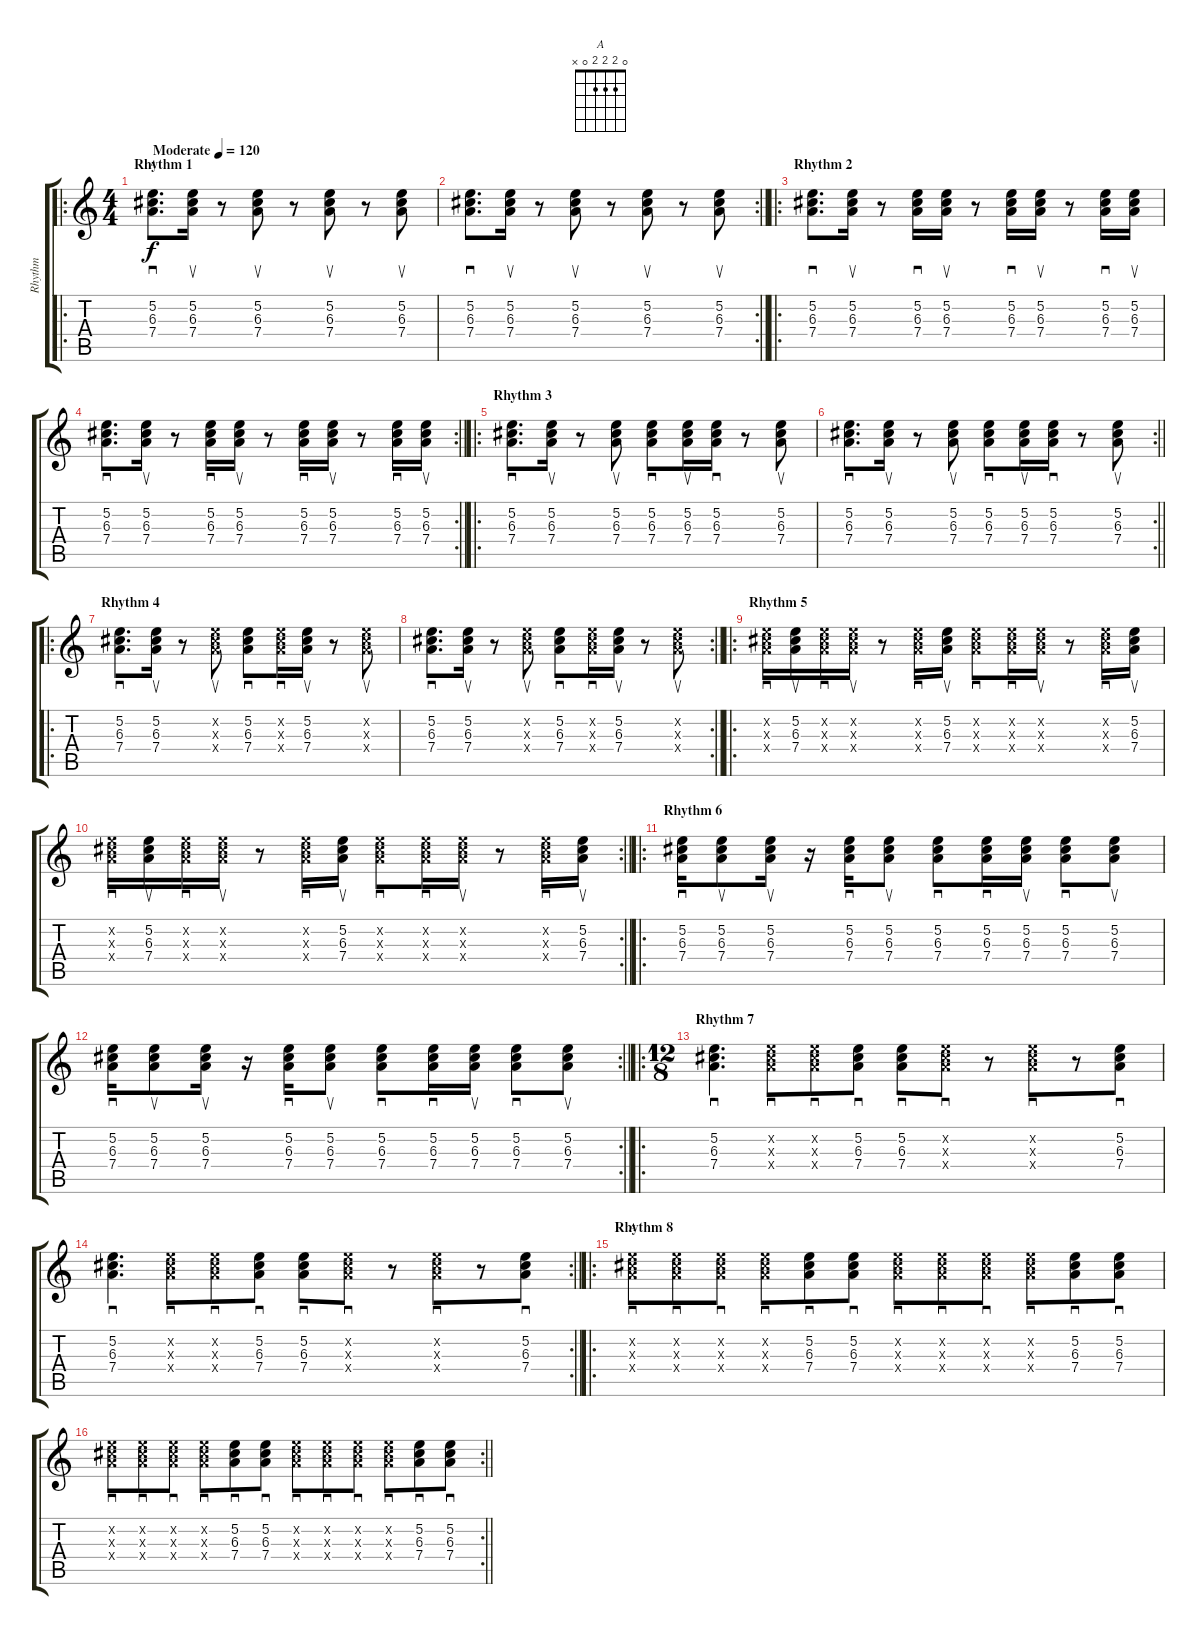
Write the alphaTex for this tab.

\track ("Rhythm" "Rhythm") {instrument acousticguitarsteel}
\staff {score tabs}
\tuning (E4 B3 G3 D3 A2 E2) {hide}
\chord ("A" 0 2 2 2 0 0)
\chord ("A" 0 2 2 2 0 x)
\ro
\ts (4 4)
\section ("" "Rhythm 1")
\tempo (120 "Moderate")
\clef g2
\ks c
(5.2 6.3 7.4).8{d sd ch "A" dy f instrument acousticguitarsteel} (5.2 6.3 7.4).16{su} r.8 (5.2 6.3 7.4).8{su} r.8 (5.2 6.3 7.4).8{su} r.8 (5.2 6.3 7.4).8{su} |
\rc 2
\barLineRight lightlight
(5.2 6.3 7.4).8{d sd} (5.2 6.3 7.4).16{su} r.8 (5.2 6.3 7.4).8{su} r.8 (5.2 6.3 7.4).8{su} r.8 (5.2 6.3 7.4).8{su} |
\ro
\section ("" "Rhythm 2")
(5.2 6.3 7.4).8{d sd} (5.2 6.3 7.4).16{su} r.8 (5.2 6.3 7.4).16{sd} (5.2 6.3 7.4).16{su} r.8 (5.2 6.3 7.4).16{sd} (5.2 6.3 7.4).16{su} r.8 (5.2 6.3 7.4).16{sd} (5.2 6.3 7.4).16{su} |
\rc 2
\barLineRight lightlight
(5.2 6.3 7.4).8{d sd} (5.2 6.3 7.4).16{su} r.8 (5.2 6.3 7.4).16{sd} (5.2 6.3 7.4).16{su} r.8 (5.2 6.3 7.4).16{sd} (5.2 6.3 7.4).16{su} r.8 (5.2 6.3 7.4).16{sd} (5.2 6.3 7.4).16{su} |
\ro
\section ("" "Rhythm 3")
(5.2 6.3 7.4).8{d sd} (5.2 6.3 7.4).16{su} r.8 (5.2 6.3 7.4).8{su} (5.2 6.3 7.4).8{sd} (5.2 6.3 7.4).16{su} (5.2 6.3 7.4).16{sd} r.8 (5.2 6.3 7.4).8{su} |
\rc 2
\barLineRight lightlight
(5.2 6.3 7.4).8{d sd} (5.2 6.3 7.4).16{su} r.8 (5.2 6.3 7.4).8{su} (5.2 6.3 7.4).8{sd} (5.2 6.3 7.4).16{su} (5.2 6.3 7.4).16{sd} r.8 (5.2 6.3 7.4).8{su} |
\ro
\section ("" "Rhythm 4")
(5.2 6.3 7.4).8{d sd} (5.2 6.3 7.4).16{su} r.8 (5.2{x} 6.3{x} 7.4{x}).8{su} (5.2 6.3 7.4).8{sd} (5.2{x} 6.3{x} 7.4{x}).16{sd} (5.2 6.3 7.4).16{su} r.8 (5.2{x} 6.3{x} 7.4{x}).8{su} |
\rc 2
\barLineRight lightlight
(5.2 6.3 7.4).8{d sd} (5.2 6.3 7.4).16{su} r.8 (5.2{x} 6.3{x} 7.4{x}).8{su} (5.2 6.3 7.4).8{sd} (5.2{x} 6.3{x} 7.4{x}).16{sd} (5.2 6.3 7.4).16{su} r.8 (5.2{x} 6.3{x} 7.4{x}).8{su} |
\ro
\section ("" "Rhythm 5")
(5.2{x} 6.3{x} 7.4{x}).16{sd} (5.2 6.3 7.4).16{su} (5.2{x} 6.3{x} 7.4{x}).16{sd} (5.2{x} 6.3{x} 7.4{x}).16{su} r.8 (5.2{x} 6.3{x} 7.4{x}).16{sd} (5.2 6.3 7.4).16{su} (5.2{x} 6.3{x} 7.4{x}).8{sd} (5.2{x} 6.3{x} 7.4{x}).16{sd} (5.2{x} 6.3{x} 7.4{x}).16{su} r.8 (5.2{x} 6.3{x} 7.4{x}).16{sd} (5.2 6.3 7.4).16{su} |
\rc 2
\barLineRight lightlight
(5.2{x} 6.3{x} 7.4{x}).16{sd} (5.2 6.3 7.4).16{su} (5.2{x} 6.3{x} 7.4{x}).16{sd} (5.2{x} 6.3{x} 7.4{x}).16{su} r.8 (5.2{x} 6.3{x} 7.4{x}).16{sd} (5.2 6.3 7.4).16{su} (5.2{x} 6.3{x} 7.4{x}).8{sd} (5.2{x} 6.3{x} 7.4{x}).16{sd} (5.2{x} 6.3{x} 7.4{x}).16{su} r.8 (5.2{x} 6.3{x} 7.4{x}).16{sd} (5.2 6.3 7.4).16{su} |
\ro
\section ("" "Rhythm 6")
(5.2 6.3 7.4).16{sd} (5.2 6.3 7.4).8{su} (5.2 6.3 7.4).16{su} r.16 (5.2 6.3 7.4).16{sd} (5.2 6.3 7.4).8{su} (5.2 6.3 7.4).8{sd} (5.2 6.3 7.4).16{sd} (5.2 6.3 7.4).16{su} (5.2 6.3 7.4).8{sd} (5.2 6.3 7.4).8{su} |
\rc 2
\barLineRight lightlight
(5.2 6.3 7.4).16{sd} (5.2 6.3 7.4).8{su} (5.2 6.3 7.4).16{su} r.16 (5.2 6.3 7.4).16{sd} (5.2 6.3 7.4).8{su} (5.2 6.3 7.4).8{sd} (5.2 6.3 7.4).16{sd} (5.2 6.3 7.4).16{su} (5.2 6.3 7.4).8{sd} (5.2 6.3 7.4).8{su} |
\ro
\ts (12 8)
\section ("" "Rhythm 7")
(5.2 6.3 7.4).4{d sd} (5.2{x} 6.3{x} 7.4{x}).8{sd} (5.2{x} 6.3{x} 7.4{x}).8{sd} (5.2 6.3 7.4).8{sd} (5.2 6.3 7.4).8{sd} (5.2{x} 6.3{x} 7.4{x}).8{sd} r.8 (5.2{x} 6.3{x} 7.4{x}).8{sd} r.8 (5.2 6.3 7.4).8{sd} |
\rc 2
\barLineRight lightlight
(5.2 6.3 7.4).4{d sd} (5.2{x} 6.3{x} 7.4{x}).8{sd} (5.2{x} 6.3{x} 7.4{x}).8{sd} (5.2 6.3 7.4).8{sd} (5.2 6.3 7.4).8{sd} (5.2{x} 6.3{x} 7.4{x}).8{sd} r.8 (5.2{x} 6.3{x} 7.4{x}).8{sd} r.8 (5.2 6.3 7.4).8{sd} |
\ro
\section ("" "Rhythm 8")
(5.2{x} 6.3{x} 7.4{x}).8{sd ch "A"} (5.2{x} 6.3{x} 7.4{x}).8{sd} (5.2{x} 6.3{x} 7.4{x}).8{sd} (5.2{x} 6.3{x} 7.4{x}).8{sd} (5.2 6.3 7.4).8{sd} (5.2 6.3 7.4).8{sd} (5.2{x} 6.3{x} 7.4{x}).8{sd} (5.2{x} 6.3{x} 7.4{x}).8{sd} (5.2{x} 6.3{x} 7.4{x}).8{sd} (5.2{x} 6.3{x} 7.4{x}).8{sd} (5.2 6.3 7.4).8{sd} (5.2 6.3 7.4).8{sd} |
\rc 2
\barLineRight lightlight
(5.2{x} 6.3{x} 7.4{x}).8{sd} (5.2{x} 6.3{x} 7.4{x}).8{sd} (5.2{x} 6.3{x} 7.4{x}).8{sd} (5.2{x} 6.3{x} 7.4{x}).8{sd} (5.2 6.3 7.4).8{sd} (5.2 6.3 7.4).8{sd} (5.2{x} 6.3{x} 7.4{x}).8{sd} (5.2{x} 6.3{x} 7.4{x}).8{sd} (5.2{x} 6.3{x} 7.4{x}).8{sd} (5.2{x} 6.3{x} 7.4{x}).8{sd} (5.2 6.3 7.4).8{sd} (5.2 6.3 7.4).8{sd}
